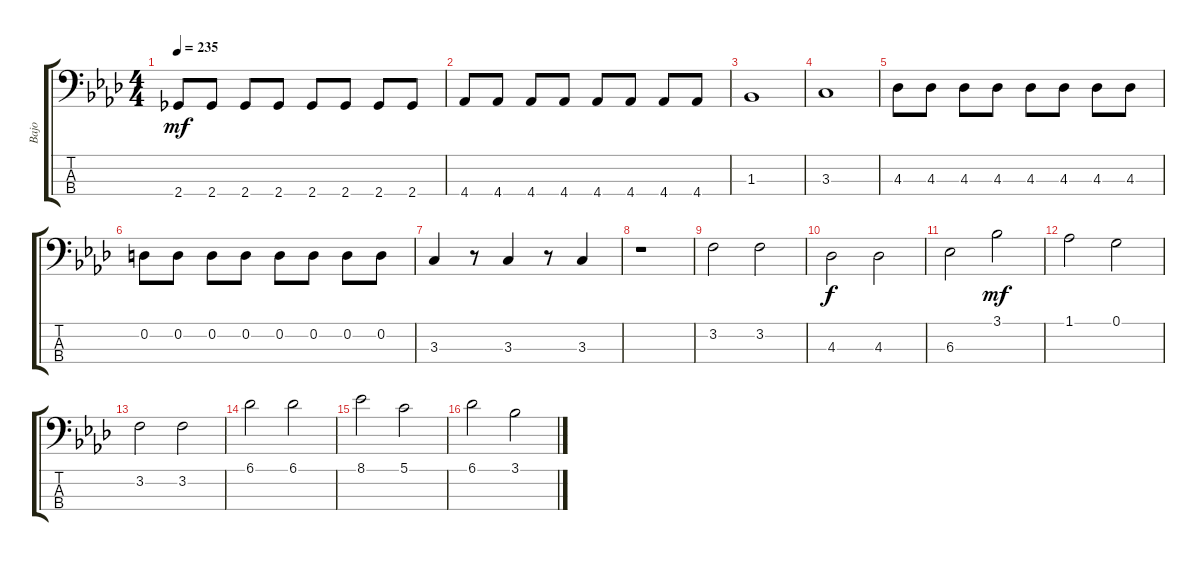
\track ("Bajo" "Bajo") {instrument electricbasspick}
\staff {score tabs}
\tuning (G2 D2 A1 E1) {hide}
\ts (4 4)
\tempo 235
\clef f4
\ks ab
2.4.8{dy mf} 2.4.8 2.4.8 2.4.8 2.4.8 2.4.8 2.4.8 2.4.8 |
4.4.8 4.4.8 4.4.8 4.4.8 4.4.8 4.4.8 4.4.8 4.4.8 |
1.3.1 |
3.3.1 |
4.3.8 4.3.8 4.3.8 4.3.8 4.3.8 4.3.8 4.3.8 4.3.8 |
0.2.8 0.2.8 0.2.8 0.2.8 0.2.8 0.2.8 0.2.8 0.2.8 |
3.3.4 r.8 3.3.4 r.8 3.3.4 |
r.1 |
3.2.2 3.2.2 |
4.3.2{dy f} 4.3.2 |
6.3.2 3.1.2{dy mf} |
1.1.2 0.1.2 |
3.2.2 3.2.2 |
6.1.2 6.1.2 |
8.1.2 5.1.2 |
6.1.2 3.1.2
